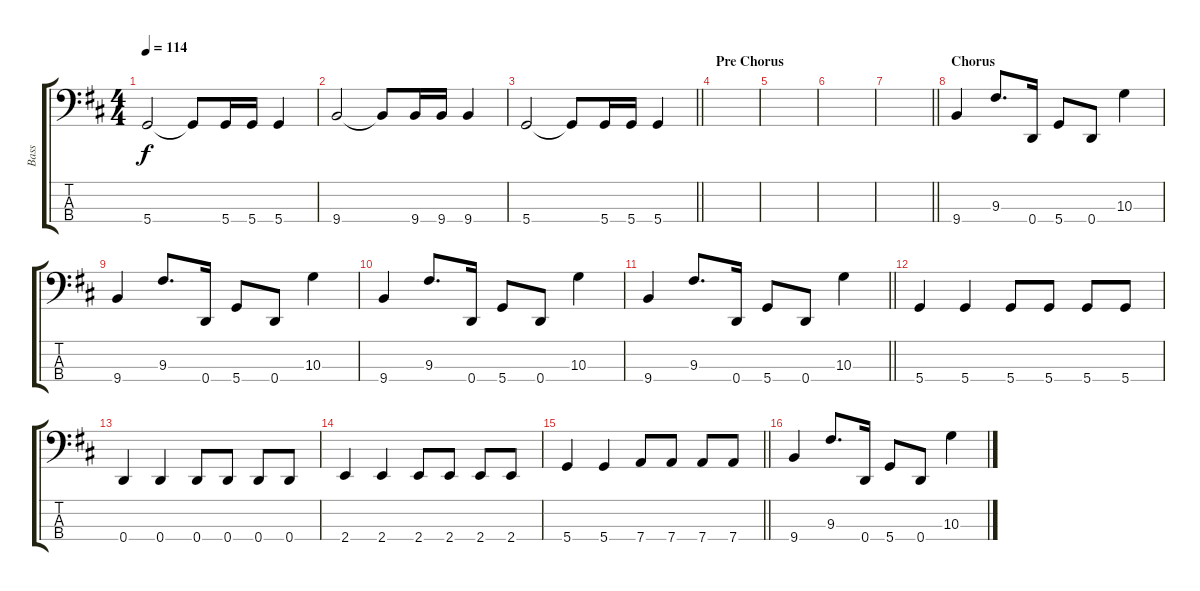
\track ("Bass" "Bass") {instrument electricbassfinger}
\staff {score tabs}
\tuning (G2 D2 A1 D1) {hide}
\ts (4 4)
\tempo 114
\clef f4
\ks bminor
5.4.2{dy f} 5.4{t}.8 5.4.16 5.4.16 5.4.4 |
9.4.2 9.4{t}.8 9.4.16 9.4.16 9.4.4 |
\barLineRight lightlight
5.4.2 5.4{t}.8 5.4.16 5.4.16 5.4.4 |
\section ("" "Pre Chorus")
|
|
|
\barLineRight lightlight
|
\section ("" "Chorus")
9.4.4 9.3.8{d} 0.4.16 5.4.8 0.4.8 10.3.4 |
9.4.4 9.3.8{d} 0.4.16 5.4.8 0.4.8 10.3.4 |
9.4.4 9.3.8{d} 0.4.16 5.4.8 0.4.8 10.3.4 |
\barLineRight lightlight
9.4.4 9.3.8{d} 0.4.16 5.4.8 0.4.8 10.3.4 |
5.4.4 5.4.4 5.4.8 5.4.8 5.4.8 5.4.8 |
0.4.4 0.4.4 0.4.8 0.4.8 0.4.8 0.4.8 |
2.4.4 2.4.4 2.4.8 2.4.8 2.4.8 2.4.8 |
\barLineRight lightlight
5.4.4 5.4.4 7.4.8 7.4.8 7.4.8 7.4.8 |
9.4.4 9.3.8{d} 0.4.16 5.4.8 0.4.8 10.3.4
